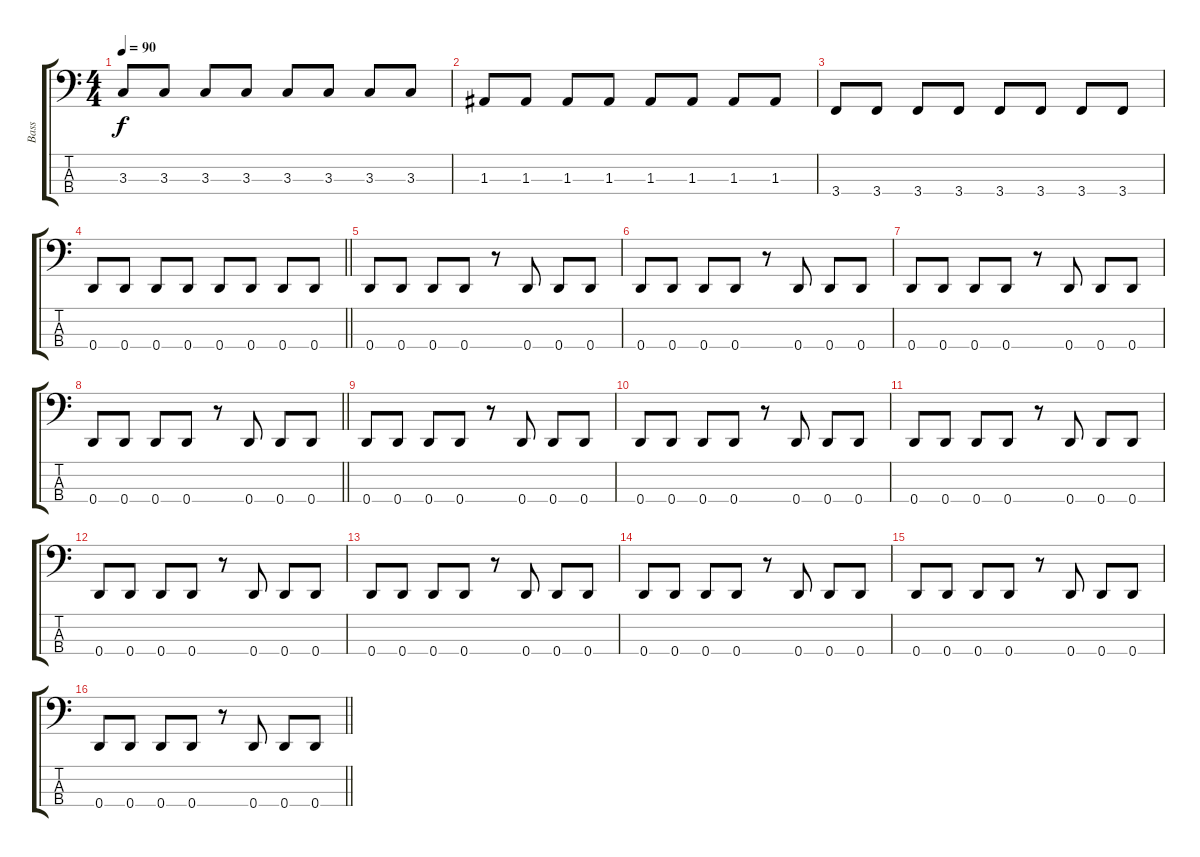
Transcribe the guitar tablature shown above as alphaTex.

\track ("Bass" "Bass") {instrument electricbassfinger}
\staff {score tabs}
\tuning (G2 D2 A1 D1) {hide}
\ts (4 4)
\tempo 90
\clef f4
\ks c
3.3.8{dy f} 3.3.8 3.3.8 3.3.8 3.3.8 3.3.8 3.3.8 3.3.8 |
1.3.8 1.3.8 1.3.8 1.3.8 1.3.8 1.3.8 1.3.8 1.3.8 |
3.4.8 3.4.8 3.4.8 3.4.8 3.4.8 3.4.8 3.4.8 3.4.8 |
\barLineRight lightlight
0.4.8 0.4.8 0.4.8 0.4.8 0.4.8 0.4.8 0.4.8 0.4.8 |
\section ("" "")
0.4.8{instrument electricbassfinger} 0.4.8 0.4.8 0.4.8 r.8 0.4.8 0.4.8 0.4.8 |
0.4.8 0.4.8 0.4.8 0.4.8 r.8 0.4.8 0.4.8 0.4.8 |
0.4.8 0.4.8 0.4.8 0.4.8 r.8 0.4.8 0.4.8 0.4.8 |
\barLineRight lightlight
0.4.8 0.4.8 0.4.8 0.4.8 r.8 0.4.8 0.4.8 0.4.8 |
\section ("" "")
0.4.8 0.4.8 0.4.8 0.4.8 r.8 0.4.8 0.4.8 0.4.8 |
0.4.8 0.4.8 0.4.8 0.4.8 r.8 0.4.8 0.4.8 0.4.8 |
0.4.8 0.4.8 0.4.8 0.4.8 r.8 0.4.8 0.4.8 0.4.8 |
0.4.8 0.4.8 0.4.8 0.4.8 r.8 0.4.8 0.4.8 0.4.8 |
0.4.8 0.4.8 0.4.8 0.4.8 r.8 0.4.8 0.4.8 0.4.8 |
0.4.8 0.4.8 0.4.8 0.4.8 r.8 0.4.8 0.4.8 0.4.8 |
0.4.8 0.4.8 0.4.8 0.4.8 r.8 0.4.8 0.4.8 0.4.8 |
\barLineRight lightlight
0.4.8 0.4.8 0.4.8 0.4.8 r.8 0.4.8 0.4.8 0.4.8
